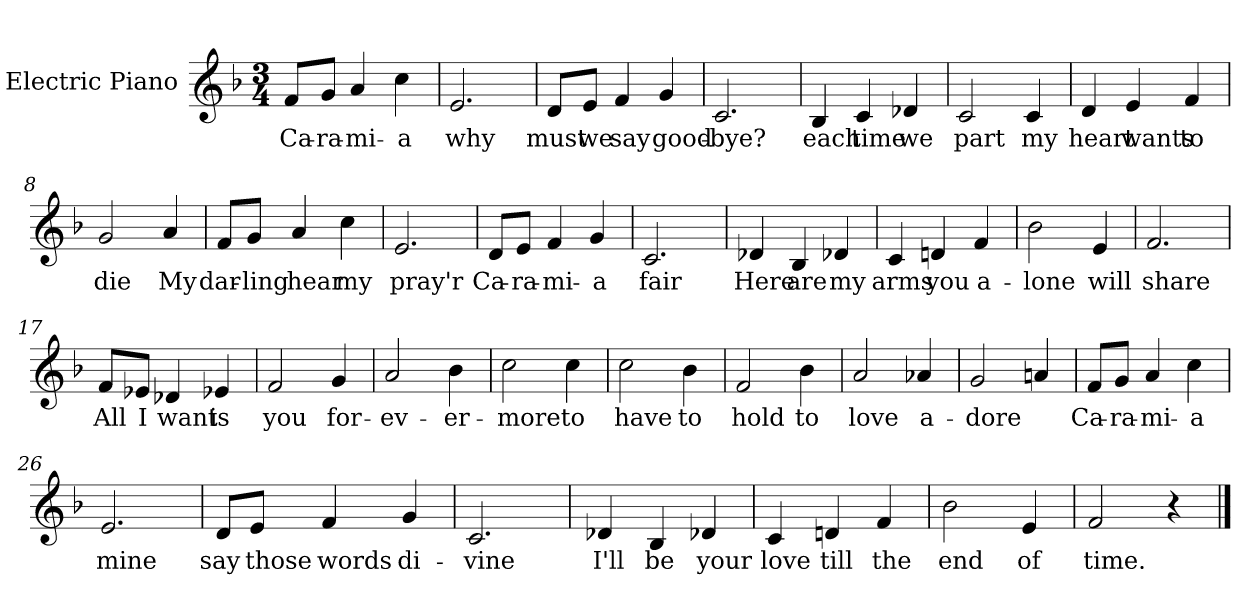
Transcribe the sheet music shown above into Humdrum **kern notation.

**kern	**text
*part1	*part1
*staff1	*staff1
*I"Electric Piano	*
*I'E.Pno	*
*clefG2	*
*k[b-]	*
*F:	*
*M3/4	*
=1	=1
8f/L	Ca-
8g/J	-ra-
4a/	-mi-
4cc\	-a
=2	=2
2.e/	why
=3	=3
8d/L	must
8e/J	we
4f/	say
4g/	good-
=4	=4
2.c/	-bye?
=5	=5
4B-/	each
4c/	time
4d-X/	we
=6	=6
2c/	part
4c/	my
!!LO:LB:g=z
=7	=7
4d/	heart
4e/	wants
4f/	to
=8	=8
2g/	die
4a/	My
=9	=9
8f/L	dar-
8g/J	-ling
4a/	hear
4cc\	my
=10	=10
2.e/	pray'r
=11	=11
8d/L	Ca-
8e/J	-ra-
4f/	-mi-
4g/	-a
=12	=12
2.c/	fair
!!LO:LB:g=z
=13	=13
4d-X/	Here
4B-/	are
4d-X/	my
=14	=14
4c/	arms
4dn/	you
4f/	a-
=15	=15
2b-\	-lone
4e/	will
=16	=16
2.f/	share
=17	=17
8f/L	All
8e-X/J	I
4d-X/	want
4e-X/	is
=18	=18
2f/	you
4g/	for-
=19	=19
2a/	-ev-
4b-\	-er-
!!LO:LB:g=z
=20	=20
2cc\	-more
4cc\	to
=21	=21
2cc\	have
4b-\	to
=22	=22
2f/	hold
4b-\	to
=23	=23
2a/	love
4a-X/	a-
=24	=24
2g/	-dore
4an/	.
=25	=25
8f/L	Ca-
8g/J	-ra-
4a/	-mi-
4cc\	-a
=26	=26
2.e/	mine
!!LO:LB:g=z
=27	=27
8d/L	say
8e/J	those
4f/	words
4g/	di-
=28	=28
2.c/	-vine
=29	=29
4d-X/	I'll
4B-/	be
4d-X/	your
=30	=30
4c/	love
4dn/	till
4f/	the
=31	=31
2b-\	end
4e/	of
=32	=32
2f/	time.
4r	.
==	==
*-	*-
